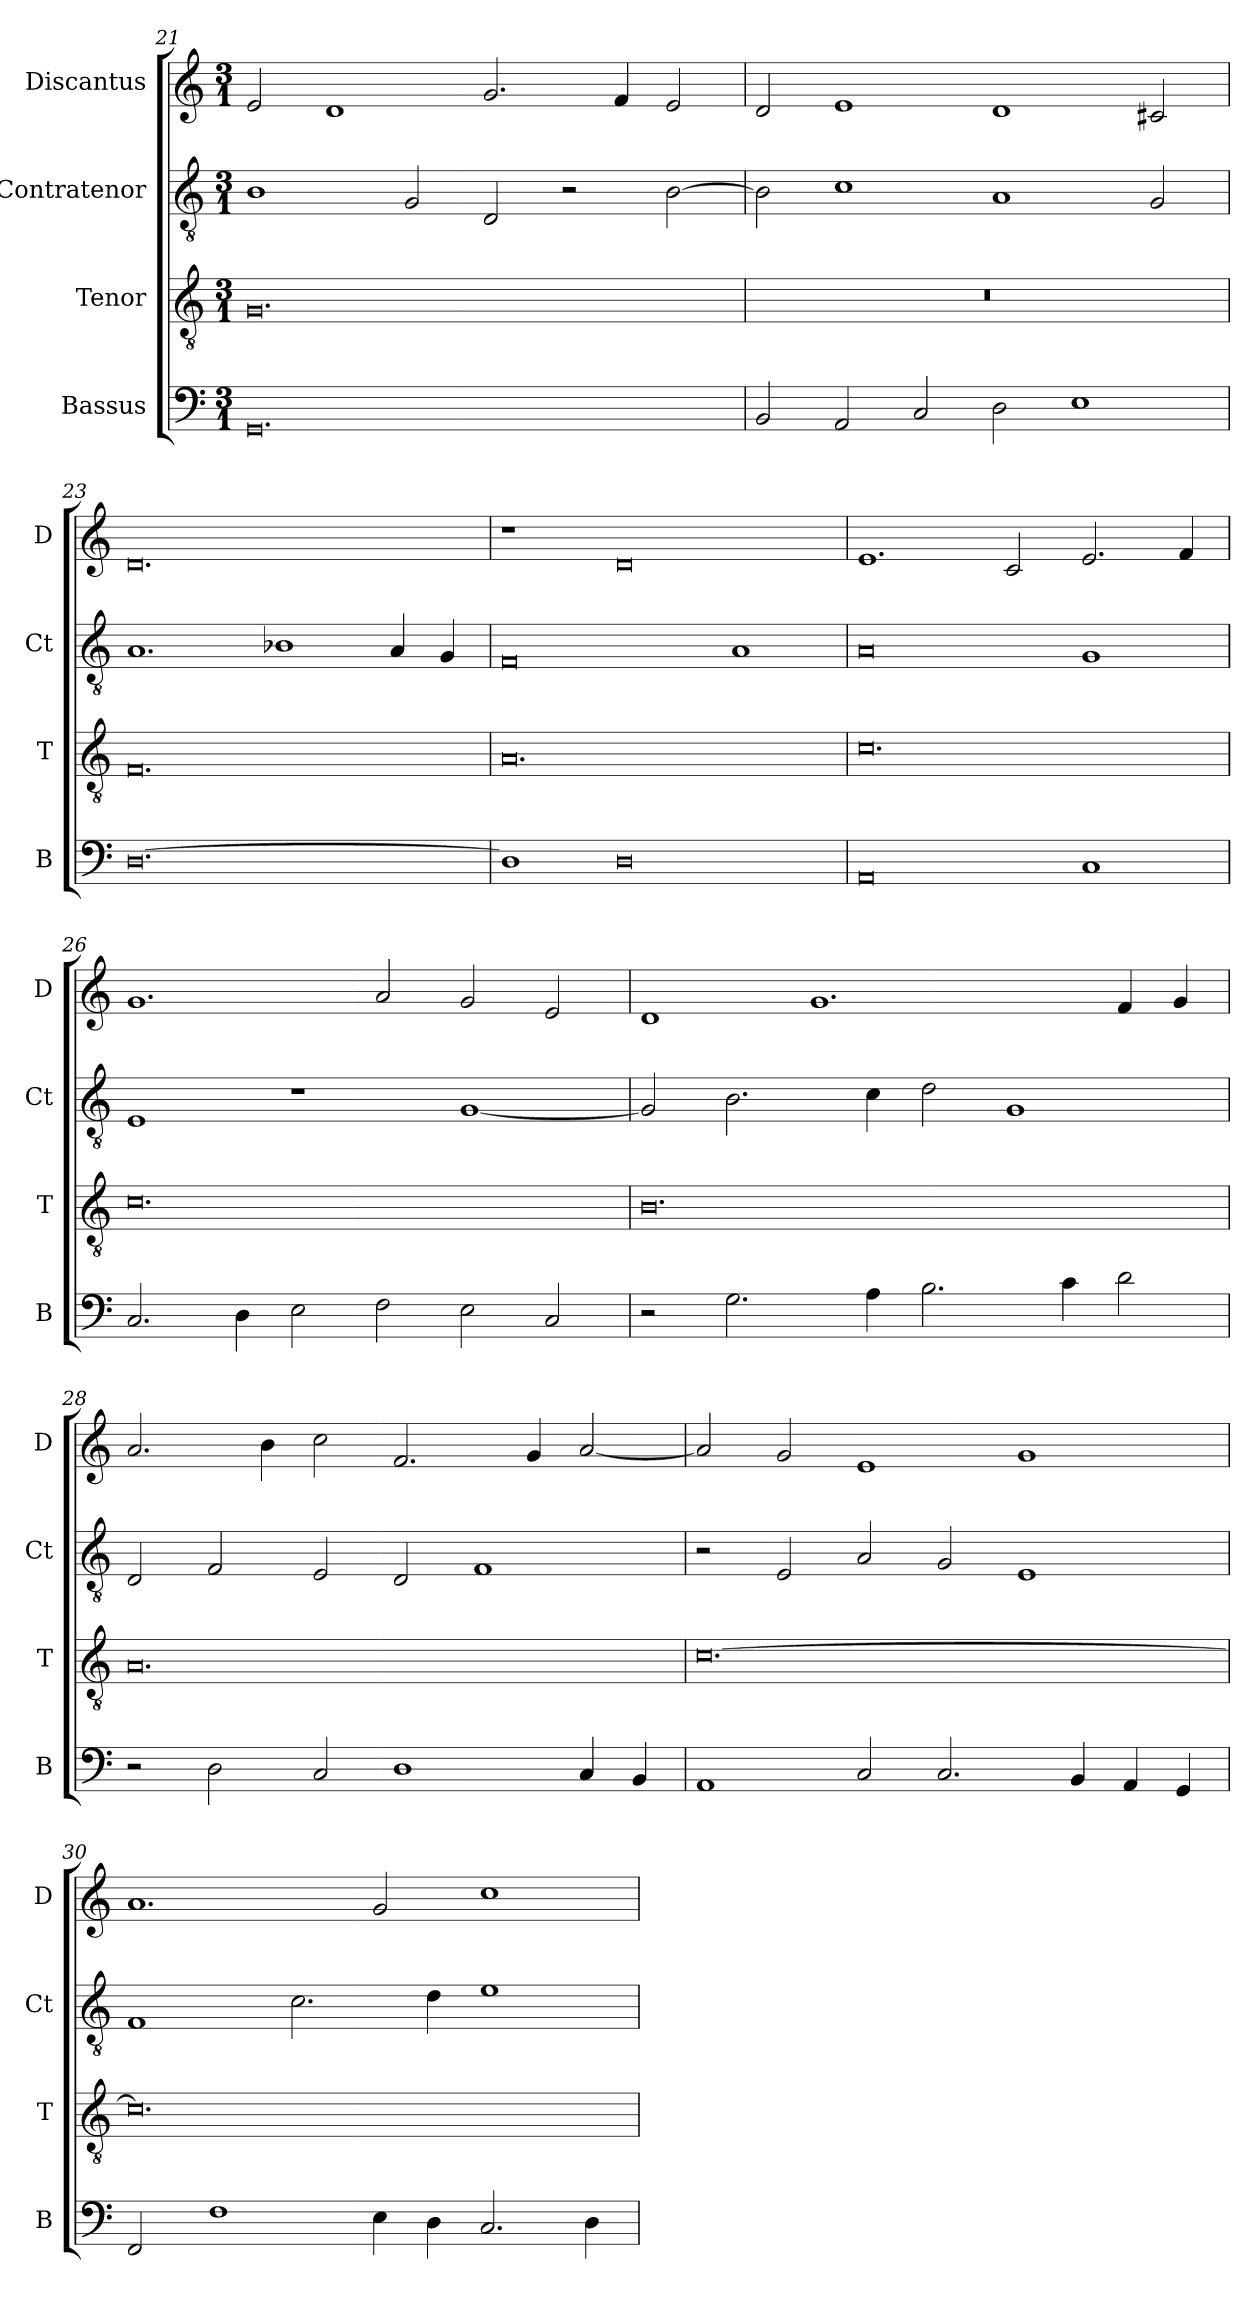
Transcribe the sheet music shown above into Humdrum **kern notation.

**kern	**kern	**kern	**kern
*part4	*part3	*part2	*part1
*staff4	*staff3	*staff2	*staff1
*I"Bassus	*I"Tenor	*I"Contratenor	*I"Discantus
*I'B	*I'T	*I'Ct	*I'D
*clefF4	*clefGv2	*clefGv2	*clefG2
*k[]	*k[]	*k[]	*k[]
*M3/1	*M3/1	*M3/1	*M3/1
=21	=21	=21	=21
0.GG	0.G	1B	2e/
.	.	.	1d
.	.	2G/	.
.	.	2D/	2.g/
.	.	2r	.
.	.	.	4f/
.	.	[2B\	2e/
=22	=22	=22	=22
2BB/	0.r	2B\]	2d/
2AA/	.	1c	1e
2C/	.	.	.
2D\	.	1A	1d
1E	.	.	.
.	.	2G/	2c#X/
=23	=23	=23	=23
[0.D	0.F	1.A	0.d
.	.	1B-X	.
.	.	4A/	.
.	.	4G/	.
=24	=24	=24	=24
1D]	0.A	0F	1r
0D	.	.	0d
.	.	1A	.
=25	=25	=25	=25
0AA	0.c	0A	1.e
.	.	.	2c/
1C	.	1G	2.e/
.	.	.	4f/
=26	=26	=26	=26
2.C/	0.c	1E	1.g
4D\	.	.	.
2E\	.	1r	.
2F\	.	.	2a/
2E\	.	[1G	2g/
2C/	.	.	2e/
=27	=27	=27	=27
2r	0.B	2G/]	1d
2.G\	.	2.B\	.
.	.	.	1.g
4A\	.	4c\	.
2.B\	.	2d\	.
.	.	1G	.
4c\	.	.	.
2d\	.	.	4f/
.	.	.	4g/
=28	=28	=28	=28
2r	0.A	2D/	2.a/
2D\	.	2F/	.
.	.	.	4b\
2C/	.	2E/	2cc\
1D	.	2D/	2.f/
.	.	1F	.
.	.	.	4g/
4C/	.	.	[2a/
4BB/	.	.	.
=29	=29	=29	=29
1AA	[0.c	2r	2a/]
.	.	2E/	2g/
2C/	.	2A/	1e
2.C/	.	2G/	.
.	.	1E	1g
4BB/	.	.	.
4AA/	.	.	.
4GG/	.	.	.
=30	=30	=30	=30
2FF/	0.c]	1F	1.a
1F	.	.	.
.	.	2.c\	.
4E\	.	.	2g/
4D\	.	4d\	.
2.C/	.	1e	1cc
4D\	.	.	.
=	=	=	=
*-	*-	*-	*-
